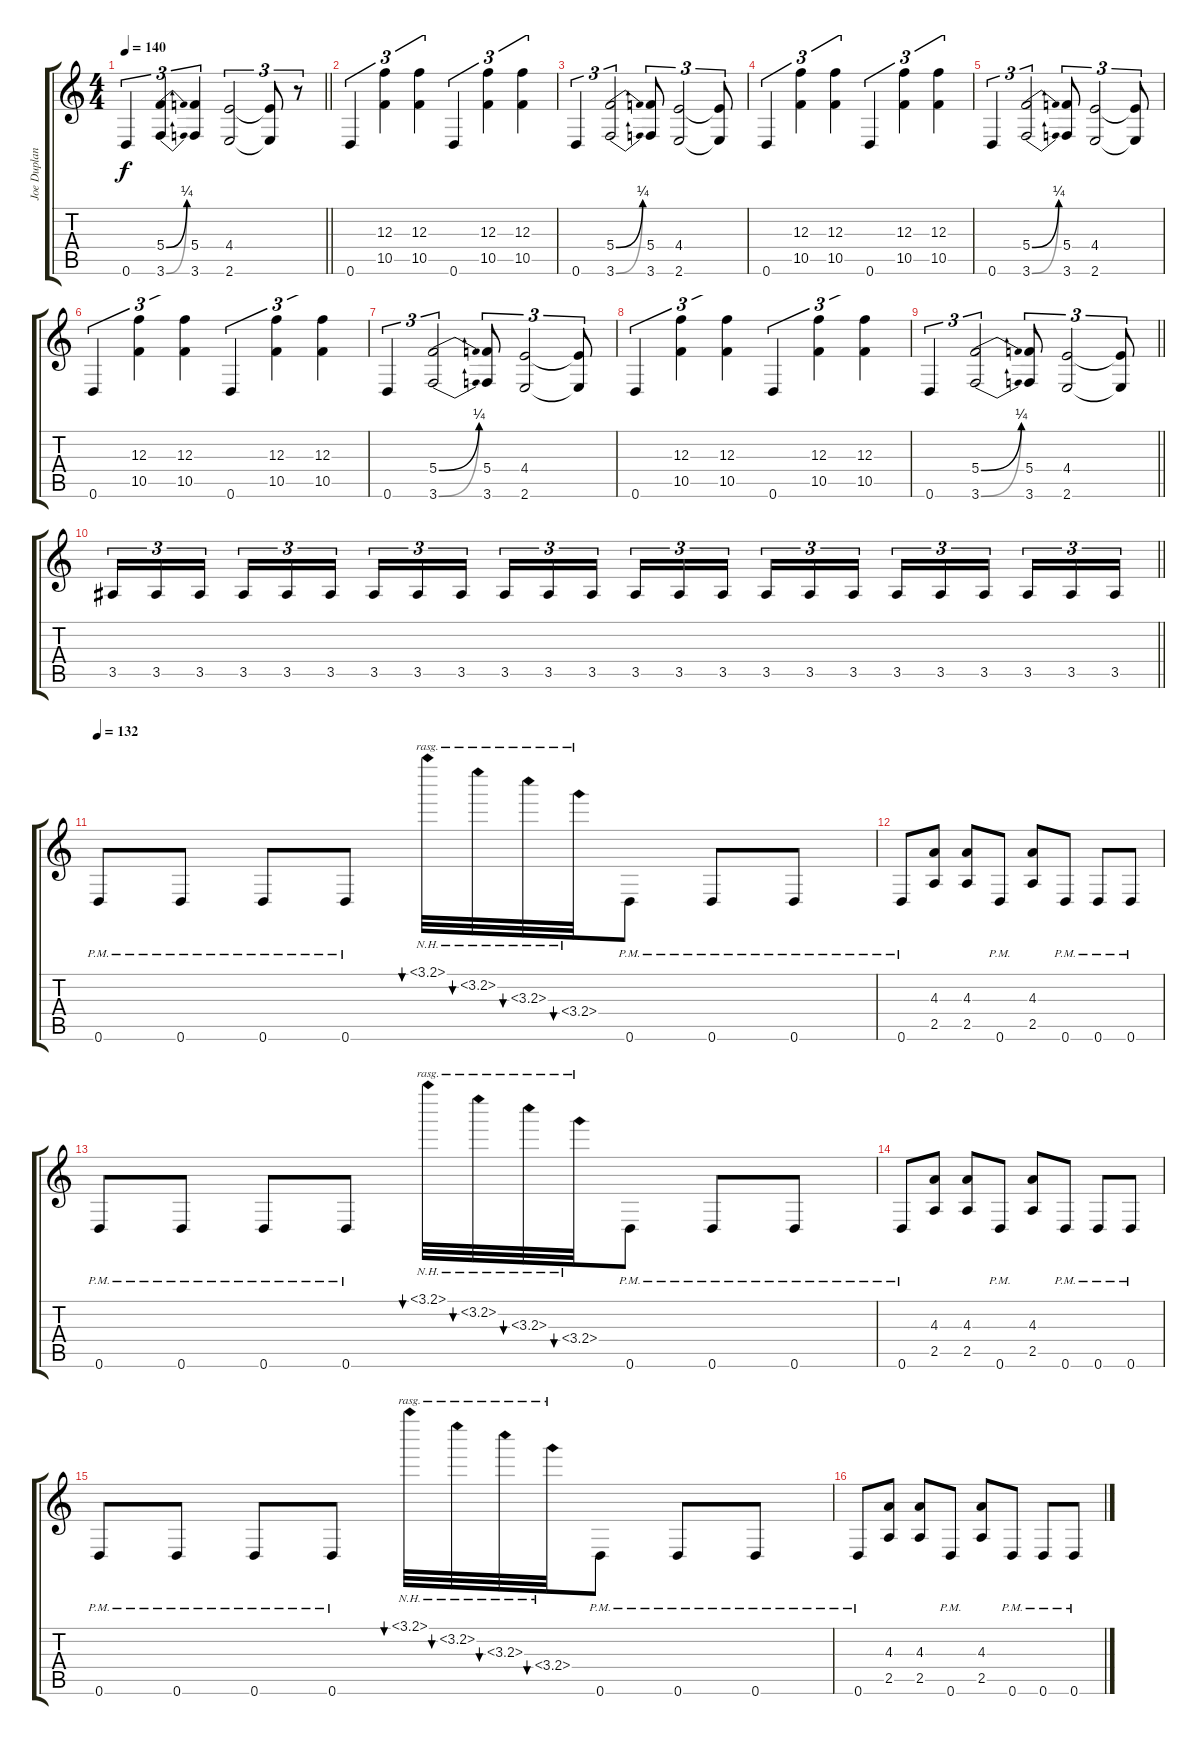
\track ("Joe Duplantier" "Joe Duplan") {instrument distortionguitar}
\staff {score tabs}
\tuning (D4 A3 F3 C3 G2 D2) {hide}
\ts (4 4)
\tempo 140
\clef g2
\barLineRight lightlight
\ks c
0.6.4{tu (3 2) dy f} (5.4{be (bend 0 0 60 1)} 3.6{be (bend 0 0 60 1)}).4{tu (3 2)} (5.4 3.6).4{tu (3 2)} (4.4 2.6).2{tu (3 2)} (4.4{t} 2.6{t}).8{tu (3 2)} r.8{tu (3 2)} |
0.6.4{tu (3 2)} (12.3 10.5).4{tu (3 2)} (12.3 10.5).4{tu (3 2)} 0.6.4{tu (3 2)} (12.3 10.5).4{tu (3 2)} (12.3 10.5).4{tu (3 2)} |
0.6.4{tu (3 2)} (5.4{be (bend 0 0 60 1)} 3.6{be (bend 0 0 60 1)}).2{tu (3 2)} (5.4 3.6).8{tu (3 2)} (4.4 2.6).2{tu (3 2)} (4.4{t} 2.6{t}).8{tu (3 2)} |
0.6.4{tu (3 2)} (12.3 10.5).4{tu (3 2)} (12.3 10.5).4{tu (3 2)} 0.6.4{tu (3 2)} (12.3 10.5).4{tu (3 2)} (12.3 10.5).4{tu (3 2)} |
0.6.4{tu (3 2)} (5.4{be (bend 0 0 60 1)} 3.6{be (bend 0 0 60 1)}).2{tu (3 2)} (5.4 3.6).8{tu (3 2)} (4.4 2.6).2{tu (3 2)} (4.4{t} 2.6{t}).8{tu (3 2)} |
0.6.4{tu (3 2)} (12.3 10.5).4{tu (3 2)} (12.3 10.5).4{tu (3 2)} 0.6.4{tu (3 2)} (12.3 10.5).4{tu (3 2)} (12.3 10.5).4{tu (3 2)} |
0.6.4{tu (3 2)} (5.4{be (bend 0 0 60 1)} 3.6{be (bend 0 0 60 1)}).2{tu (3 2)} (5.4 3.6).8{tu (3 2)} (4.4 2.6).2{tu (3 2)} (4.4{t} 2.6{t}).8{tu (3 2)} |
0.6.4{tu (3 2)} (12.3 10.5).4{tu (3 2)} (12.3 10.5).4{tu (3 2)} 0.6.4{tu (3 2)} (12.3 10.5).4{tu (3 2)} (12.3 10.5).4{tu (3 2)} |
\barLineRight lightlight
0.6.4{tu (3 2)} (5.4{be (bend 0 0 60 1)} 3.6{be (bend 0 0 60 1)}).2{tu (3 2)} (5.4 3.6).8{tu (3 2)} (4.4 2.6).2{tu (3 2)} (4.4{t} 2.6{t}).8{tu (3 2)} |
\barLineRight lightlight
3.5.16{tu (3 2)} 3.5.16{tu (3 2)} 3.5.16{tu (3 2) beam splitsecondary} 3.5.16{tu (3 2)} 3.5.16{tu (3 2)} 3.5.16{tu (3 2)} 3.5.16{tu (3 2)} 3.5.16{tu (3 2)} 3.5.16{tu (3 2) beam splitsecondary} 3.5.16{tu (3 2)} 3.5.16{tu (3 2)} 3.5.16{tu (3 2)} 3.5.16{tu (3 2)} 3.5.16{tu (3 2)} 3.5.16{tu (3 2) beam splitsecondary} 3.5.16{tu (3 2)} 3.5.16{tu (3 2)} 3.5.16{tu (3 2)} 3.5.16{tu (3 2)} 3.5.16{tu (3 2)} 3.5.16{tu (3 2) beam splitsecondary} 3.5.16{tu (3 2)} 3.5.16{tu (3 2)} 3.5.16{tu (3 2)} |
\section ("" "")
\tempo 132
0.6{pm}.8 0.6{pm}.8 0.6{pm}.8 0.6{pm}.8 3.1{nh}.32{bu 60 rasg ii} 3.2{nh}.32{bu 120 rasg ii} 3.3{nh}.32{bu 120 rasg ii} 3.4{nh}.32{bu 120 rasg ii} 0.6{pm}.8 0.6{pm}.8 0.6{pm}.8 |
0.6{pm}.8 (4.3 2.5).8 (4.3 2.5).8 0.6{pm}.8 (4.3 2.5).8 0.6{pm}.8 0.6{pm}.8 0.6{pm}.8 |
0.6{pm}.8 0.6{pm}.8 0.6{pm}.8 0.6{pm}.8 3.1{nh}.32{bu 120 rasg ii} 3.2{nh}.32{bu 120 rasg ii} 3.3{nh}.32{bu 120 rasg ii} 3.4{nh}.32{bu 120 rasg ii} 0.6{pm}.8 0.6{pm}.8 0.6{pm}.8 |
0.6{pm}.8 (4.3 2.5).8 (4.3 2.5).8 0.6{pm}.8 (4.3 2.5).8 0.6{pm}.8 0.6{pm}.8 0.6{pm}.8 |
0.6{pm}.8 0.6{pm}.8 0.6{pm}.8 0.6{pm}.8 3.1{nh}.32{bu 120 rasg ii} 3.2{nh}.32{bu 120 rasg ii} 3.3{nh}.32{bu 120 rasg ii} 3.4{nh}.32{bu 120 rasg ii} 0.6{pm}.8 0.6{pm}.8 0.6{pm}.8 |
0.6{pm}.8 (4.3 2.5).8 (4.3 2.5).8 0.6{pm}.8 (4.3 2.5).8 0.6{pm}.8 0.6{pm}.8 0.6{pm}.8
